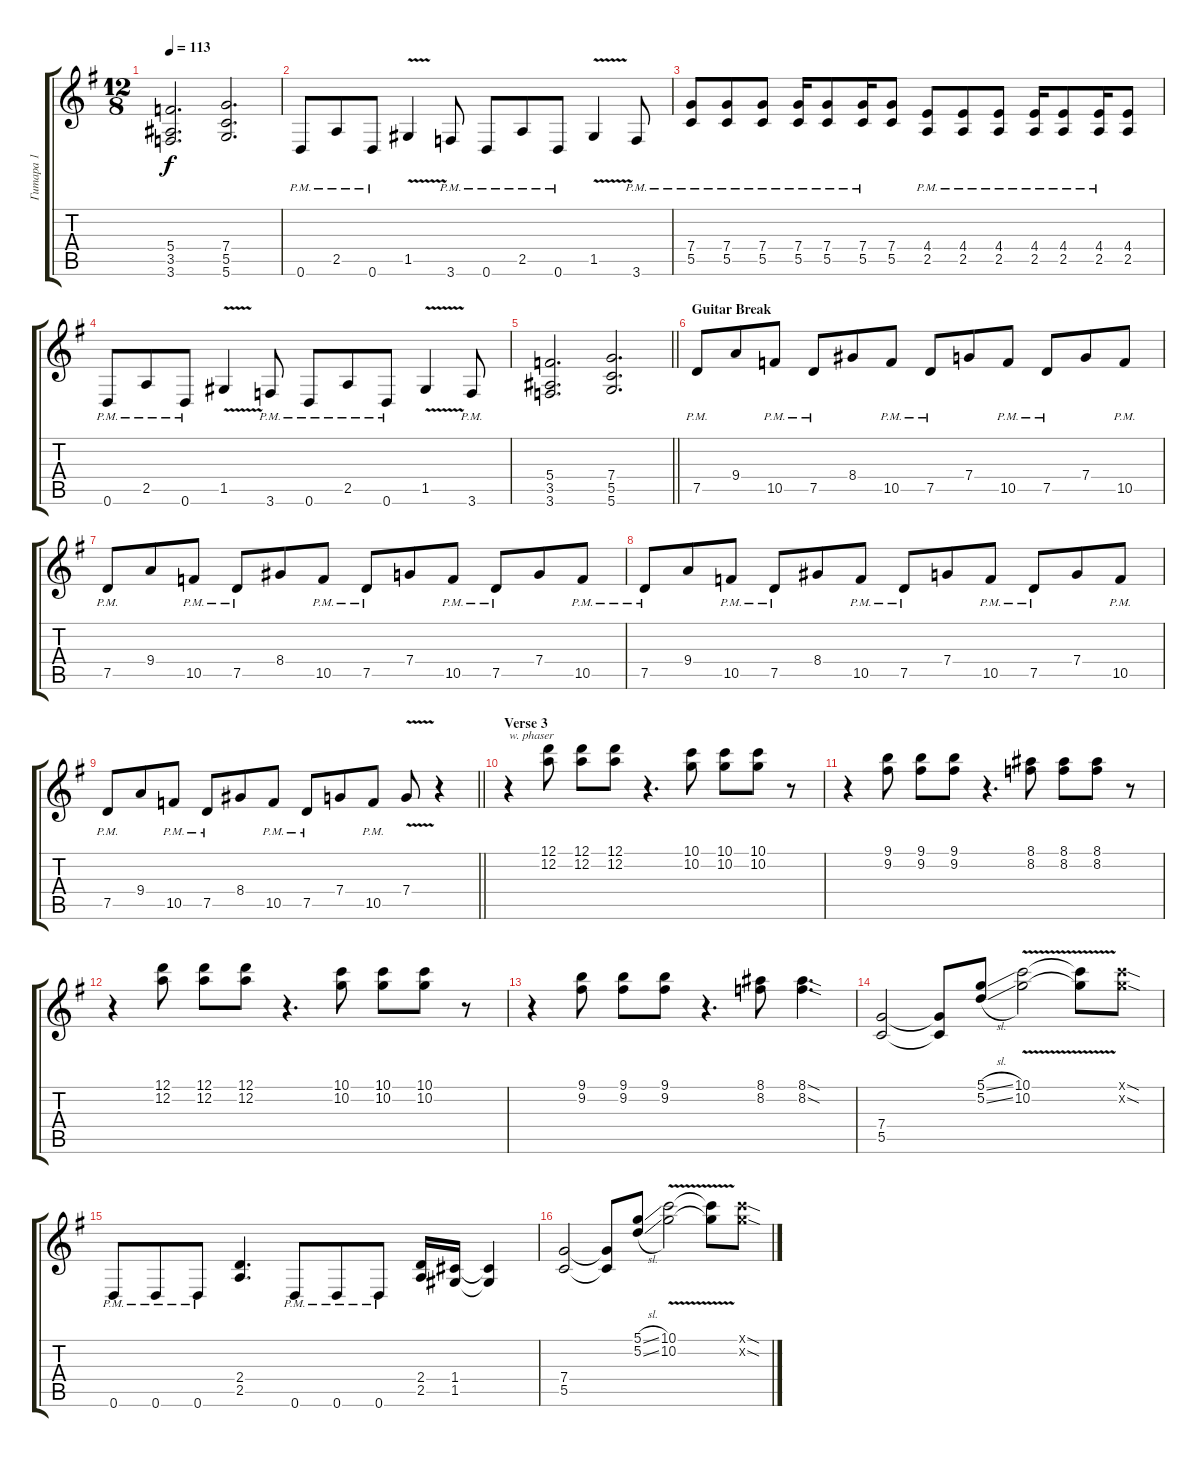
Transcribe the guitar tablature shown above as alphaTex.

\track ("Гитара 1" "Гитара 1") {instrument distortionguitar}
\staff {score tabs}
\tuning (D4 A3 F3 C3 G2 D2) {hide}
\ts (12 8)
\tempo 113
\clef g2
\ks eminor
(5.4 3.5 3.6).2{d dy f} (7.4 5.5 5.6).2{d} |
0.6{pm}.8 2.5{pm}.8 0.6{pm}.8 1.5{v}.4 3.6{pm}.8 0.6{pm}.8 2.5{pm}.8 0.6{pm}.8 1.5{v}.4 3.6{pm}.8 |
(7.4{pm} 5.5{pm}).8 (7.4{pm} 5.5{pm}).8 (7.4{pm} 5.5{pm}).8 (7.4{pm} 5.5{pm}).16 (7.4{pm} 5.5{pm}).8 (7.4{pm} 5.5{pm}).16 (7.4 5.5).8 (4.4{pm} 2.5{pm}).8 (4.4{pm} 2.5{pm}).8 (4.4{pm} 2.5{pm}).8 (4.4{pm} 2.5{pm}).16 (4.4{pm} 2.5{pm}).8 (4.4{pm} 2.5{pm}).16 (4.4 2.5).8 |
0.6{pm}.8 2.5{pm}.8 0.6{pm}.8 1.5{v}.4 3.6{pm}.8 0.6{pm}.8 2.5{pm}.8 0.6{pm}.8 1.5{v}.4 3.6{pm}.8 |
\barLineRight lightlight
(5.4 3.5 3.6).2{d} (7.4 5.5 5.6).2{d} |
\section ("" "Guitar Break")
7.5{pm}.8 9.4.8 10.5{pm}.8 7.5{pm}.8 8.4.8 10.5{pm}.8 7.5{pm}.8 7.4.8 10.5{pm}.8 7.5{pm}.8 7.4.8 10.5{pm}.8 |
7.5{pm}.8 9.4.8 10.5{pm}.8 7.5{pm}.8 8.4.8 10.5{pm}.8 7.5{pm}.8 7.4.8 10.5{pm}.8 7.5{pm}.8 7.4.8 10.5{pm}.8 |
7.5{pm}.8 9.4.8 10.5{pm}.8 7.5{pm}.8 8.4.8 10.5{pm}.8 7.5{pm}.8 7.4.8 10.5{pm}.8 7.5{pm}.8 7.4.8 10.5{pm}.8 |
\barLineRight lightlight
7.5{pm}.8 9.4.8 10.5{pm}.8 7.5{pm}.8 8.4.8 10.5{pm}.8 7.5{pm}.8 7.4.8 10.5{pm}.8 7.4{v}.8 r.4 |
\section ("" "Verse 3")
r.4{txt "w. phaser"} (12.1 12.2).8 (12.1 12.2).8 (12.1 12.2).8 r.4{d} (10.1 10.2).8 (10.1 10.2).8 (10.1 10.2).8 r.8 |
r.4 (9.1 9.2).8 (9.1 9.2).8 (9.1 9.2).8 r.4{d} (8.1 8.2).8 (8.1 8.2).8 (8.1 8.2).8 r.8 |
r.4 (12.1 12.2).8 (12.1 12.2).8 (12.1 12.2).8 r.4{d} (10.1 10.2).8 (10.1 10.2).8 (10.1 10.2).8 r.8 |
r.4 (9.1 9.2).8 (9.1 9.2).8 (9.1 9.2).8 r.4{d} (8.1 8.2).8 (8.1{sod} 8.2{sod}).4{d} |
(7.4 5.5).2 (7.4{t} 5.5{t}).8 (5.1{sl} 5.2{sl}).8 (10.1 10.2{v}).2 (10.1{t} 10.2{t}).8 (10.1{sod x} 10.2{sod x}).8 |
0.6{pm}.8 0.6{pm}.8 0.6{pm}.8 (2.4 2.5).4{d} 0.6{pm}.8 0.6{pm}.8 0.6{pm}.8 (2.4 2.5).16 (1.4 1.5).16 (1.4{t} 1.5{t}).4 |
(7.4 5.5).2 (7.4{t} 5.5{t}).8 (5.1{sl} 5.2{sl}).8 (10.1 10.2{v}).2 (10.1{t} 10.2{t}).8 (10.1{sod x} 10.2{sod x}).8
